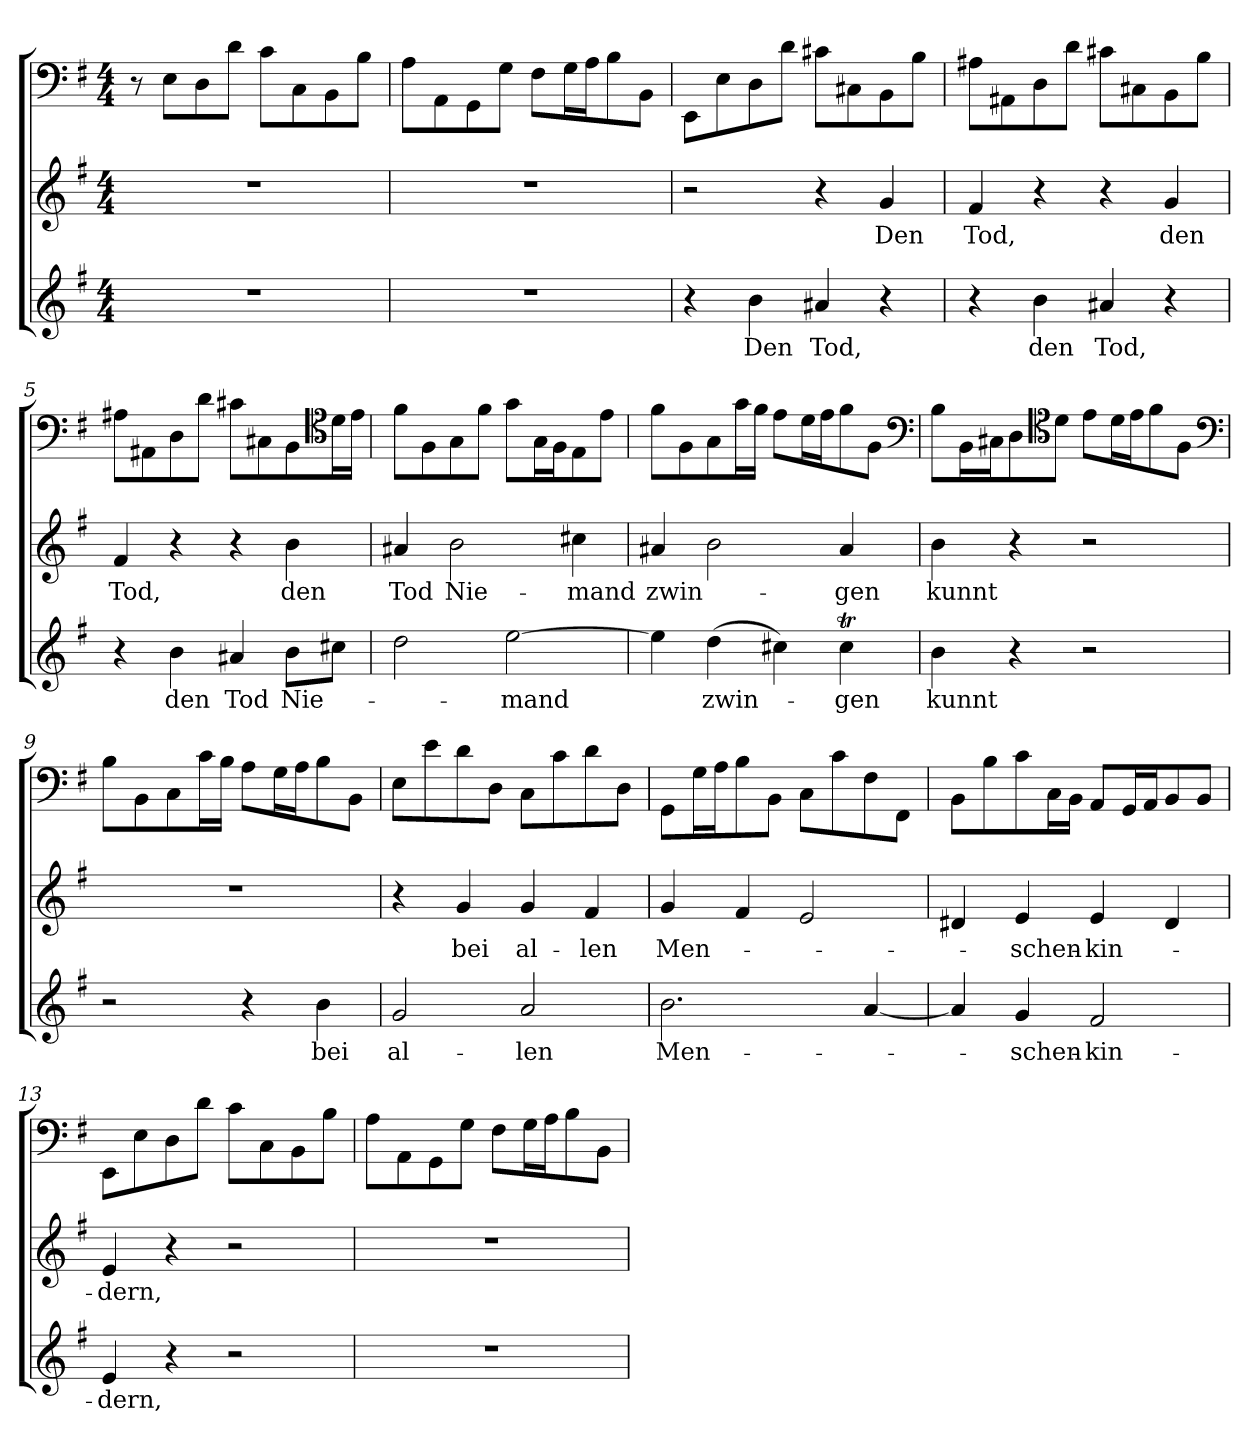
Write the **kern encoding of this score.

**kern	**text	**kern	**text	**kern
*part3	*part3	*part2	*part2	*part1
*staff3	*staff3	*staff2	*staff2	*staff1
*clefG2	*	*clefG2	*	*clefF4
*k[f#]	*	*k[f#]	*	*k[f#]
*e:	*	*e:	*	*e:
*M4/4	*	*M4/4	*	*M4/4
=1	=1	=1	=1	=1
1r	.	1r	.	8r
.	.	.	.	8E\L
.	.	.	.	8D\
.	.	.	.	8d\J
.	.	.	.	8c\L
.	.	.	.	8C\
.	.	.	.	8BB\
.	.	.	.	8B\J
=2	=2	=2	=2	=2
1r	.	1r	.	8A\L
.	.	.	.	8AA\
.	.	.	.	8GG\
.	.	.	.	8G\J
.	.	.	.	8F#\L
.	.	.	.	16G\L
.	.	.	.	16A\J
.	.	.	.	8B\
.	.	.	.	8BB\J
=3	=3	=3	=3	=3
4r	.	2r	.	8EE\L
.	.	.	.	8E\
4b\	Den	.	.	8D\
.	.	.	.	8d\J
4a#X/	Tod,	4r	.	8c#X\L
.	.	.	.	8C#X\
4r	.	4g/	Den	8BB\
.	.	.	.	8B\J
=4	=4	=4	=4	=4
4r	.	4f#/	Tod,	8A#X\L
.	.	.	.	8AA#X\
4b\	den	4r	.	8D\
.	.	.	.	8d\J
4a#X/	Tod,	4r	.	8c#X\L
.	.	.	.	8C#X\
4r	.	4g/	den	8BB\
.	.	.	.	8B\J
=5	=5	=5	=5	=5
4r	.	4f#/	Tod,	8A#X\L
.	.	.	.	8AA#X\
4b\	den	4r	.	8D\
.	.	.	.	8d\J
4a#X/	Tod	4r	.	8c#X\L
.	.	.	.	8C#X\
8b\L	Nie-	4b\	den	8BB\
*	*	*	*	*clefC4
8cc#X\J	.	.	.	16d\L
.	.	.	.	16e\JJ
=6	=6	=6	=6	=6
2dd\	.	4a#X/	Tod	8f#\L
.	.	.	.	8F#\
.	.	2b\	Nie-	8G\
.	.	.	.	8f#\J
[2ee\	-mand	.	.	8g\L
.	.	.	.	16G\L
.	.	.	.	16F#\J
.	.	4cc#X\	-mand	8E\
.	.	.	.	8e\J
=7	=7	=7	=7	=7
4ee\]	.	4a#X/	zwin-	8f#\L
.	.	.	.	8F#\
(4dd\	zwin-	2b\	.	8G\
.	.	.	.	16g\L
.	.	.	.	16f#\JJ
4cc#X\)	.	.	.	8e\L
.	.	.	.	16d\L
.	.	.	.	16e\J
4cc#t\	-gen	4a#/	-gen	8f#\
.	.	.	.	8F#\J
*	*	*	*	*clefF4
=8	=8	=8	=8	=8
4b\	kunnt	4b\	kunnt	8B\L
.	.	.	.	16BB\L
.	.	.	.	16C#X\J
4r	.	4r	.	8D\
*	*	*	*	*clefC4
.	.	.	.	8d\J
2r	.	2r	.	8e\L
.	.	.	.	16d\L
.	.	.	.	16e\J
.	.	.	.	8f#\
.	.	.	.	8F#\J
*	*	*	*	*clefF4
=9	=9	=9	=9	=9
2r	.	1r	.	8B\L
.	.	.	.	8BB\
.	.	.	.	8C\
.	.	.	.	16c\L
.	.	.	.	16B\JJ
4r	.	.	.	8A\L
.	.	.	.	16G\L
.	.	.	.	16A\J
4b\	bei	.	.	8B\
.	.	.	.	8BB\J
=10	=10	=10	=10	=10
2g/	al-	4r	.	8E\L
.	.	.	.	8e\
.	.	4g/	bei	8d\
.	.	.	.	8D\J
2a/	-len	4g/	al-	8C\L
.	.	.	.	8c\
.	.	4f#/	-len	8d\
.	.	.	.	8D\J
=11	=11	=11	=11	=11
2.b\	Men-	4g/	Men-	8GG\L
.	.	.	.	16G\L
.	.	.	.	16A\J
.	.	4f#/	.	8B\
.	.	.	.	8BB\J
.	.	2e/	.	8C\L
.	.	.	.	8c\
[4a/	.	.	.	8F#\
.	.	.	.	8FF#\J
=12	=12	=12	=12	=12
4a/]	.	4d#X/	.	8BB\L
.	.	.	.	8B\
4g/	-schen-	4e/	-schen-	8c\
.	.	.	.	16C\L
.	.	.	.	16BB\JJ
2f#/	-kin-	4e/	-kin-	8AA/L
.	.	.	.	16GG/L
.	.	.	.	16AA/J
.	.	4d#/	.	8BB/
.	.	.	.	8BB/J
=13	=13	=13	=13	=13
4e/	-dern,	4e/	-dern,	8EE\L
.	.	.	.	8E\
4r	.	4r	.	8D\
.	.	.	.	8d\J
2r	.	2r	.	8c\L
.	.	.	.	8C\
.	.	.	.	8BB\
.	.	.	.	8B\J
=14	=14	=14	=14	=14
1r	.	1r	.	8A\L
.	.	.	.	8AA\
.	.	.	.	8GG\
.	.	.	.	8G\J
.	.	.	.	8F#\L
.	.	.	.	16G\L
.	.	.	.	16A\J
.	.	.	.	8B\
.	.	.	.	8BB\J
=	=	=	=	=
*-	*-	*-	*-	*-
